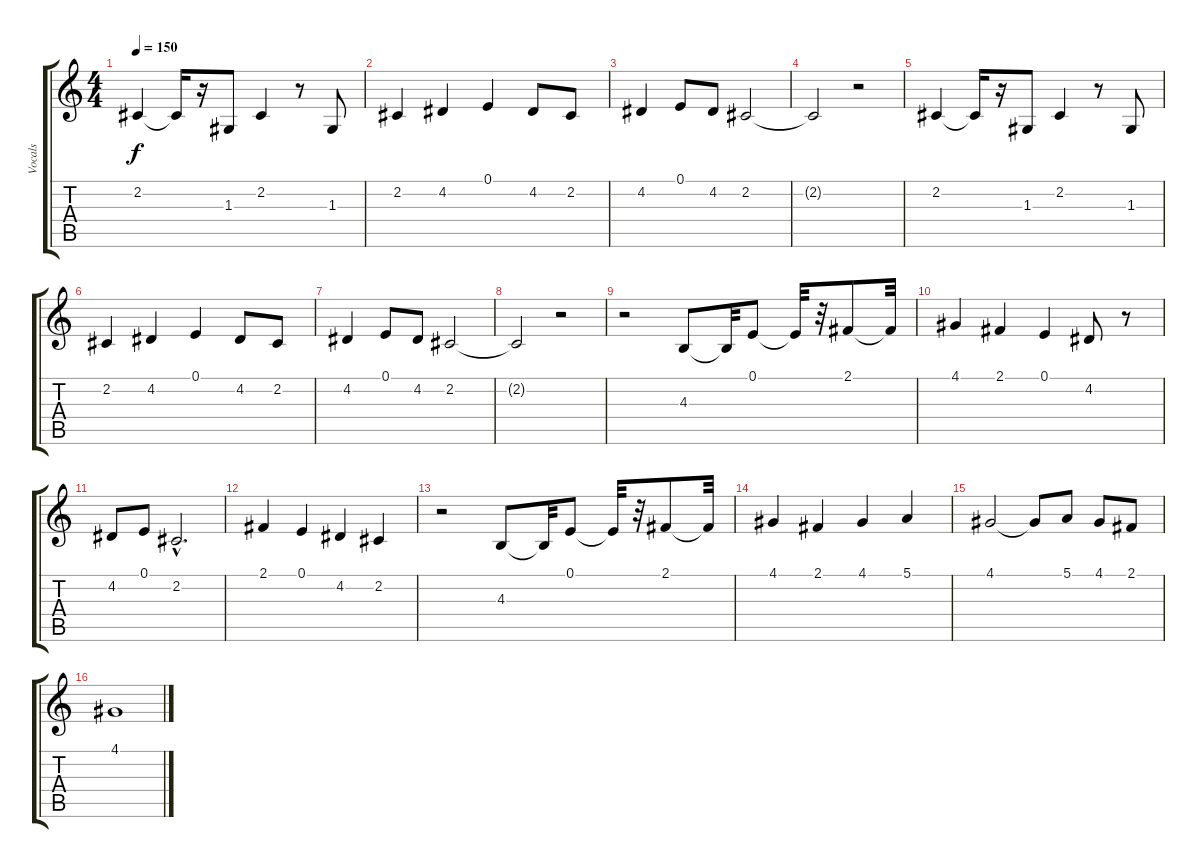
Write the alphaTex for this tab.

\track ("Vocals" "Vocals") {instrument lead2sawtooth}
\staff {score tabs}
\tuning (E4 B3 G3 D3 A2 E2) {hide}
\ts (4 4)
\tempo 150
\clef g2
\ks c
2.2.4{dy f} 2.2{t}.16 r.16 1.3.8 2.2.4 r.8 1.3.8 |
2.2.4 4.2.4 0.1.4 4.2.8 2.2.8 |
4.2.4 0.1.8 4.2.8 2.2.2 |
2.2{t}.2 r.2 |
2.2.4 2.2{t}.16 r.16 1.3.8 2.2.4 r.8 1.3.8 |
2.2.4 4.2.4 0.1.4 4.2.8 2.2.8 |
4.2.4 0.1.8 4.2.8 2.2.2 |
2.2{t}.2 r.2 |
r.2 4.3.8 4.3{t}.32 0.1.8 0.1{t}.32 r.32 2.1.8 2.1{t}.32 |
4.1.4 2.1.4 0.1.4 4.2.8 r.8 |
4.2.8 0.1.8 2.2{hac}.2{d} |
2.1.4 0.1.4 4.2.4 2.2.4 |
r.2 4.3.8 4.3{t}.32 0.1.8 0.1{t}.32 r.32 2.1.8 2.1{t}.32 |
4.1.4 2.1.4 4.1.4 5.1.4 |
4.1.2 4.1{t}.8 5.1.8 4.1.8 2.1.8 |
4.1.1
